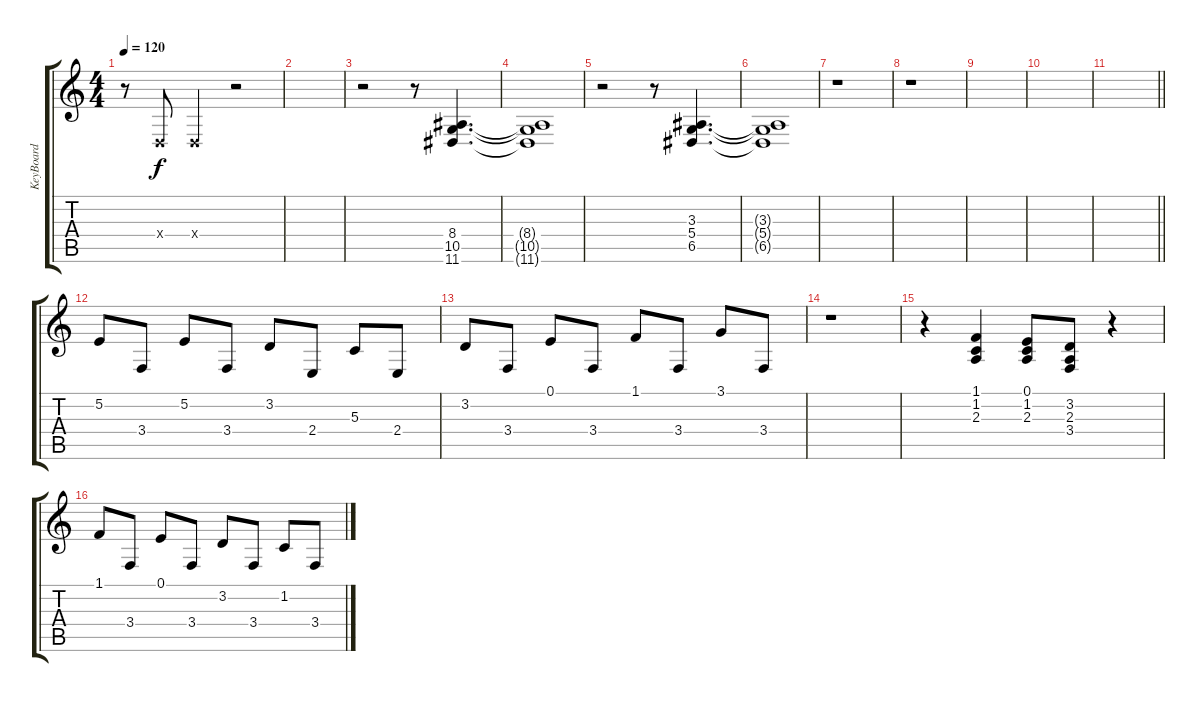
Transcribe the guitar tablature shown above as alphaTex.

\track ("KeyBoard" "KeyBoard") {instrument brasssection}
\staff {score tabs}
\tuning (E4 B3 G3 D3 A2 E2) {hide}
\ts (4 4)
\tempo 120
\clef g2
\ks c
r.8{dy f} 0.4{x}.8{volume 15 instrument lead6voice} 0.4{x}.4 r.2{volume 10 instrument brasssection} |
|
r.2 r.8 (8.4 10.5 11.6).4{d} |
(8.4{t} 10.5{t} 11.6{t}).1 |
r.2 r.8 (3.3 5.4 6.5).4{d} |
(3.3{t} 5.4{t} 6.5{t}).1 |
r.1 |
r.1 |
|
|
\barLineRight lightlight
|
5.2.8{instrument pad3polysynth} 3.4.8 5.2.8 3.4.8 3.2.8 2.4.8 5.3.8 2.4.8 |
3.2.8 3.4.8 0.1.8 3.4.8 1.1.8 3.4.8 3.1.8 3.4.8 |
r.1 |
r.4 (1.1 1.2 2.3).4{instrument brasssection} (0.1 1.2 2.3).8 (3.2 2.3 3.4).8 r.4 |
1.1.8{instrument pad3polysynth} 3.4.8 0.1.8 3.4.8 3.2.8 3.4.8 1.2.8 3.4.8
